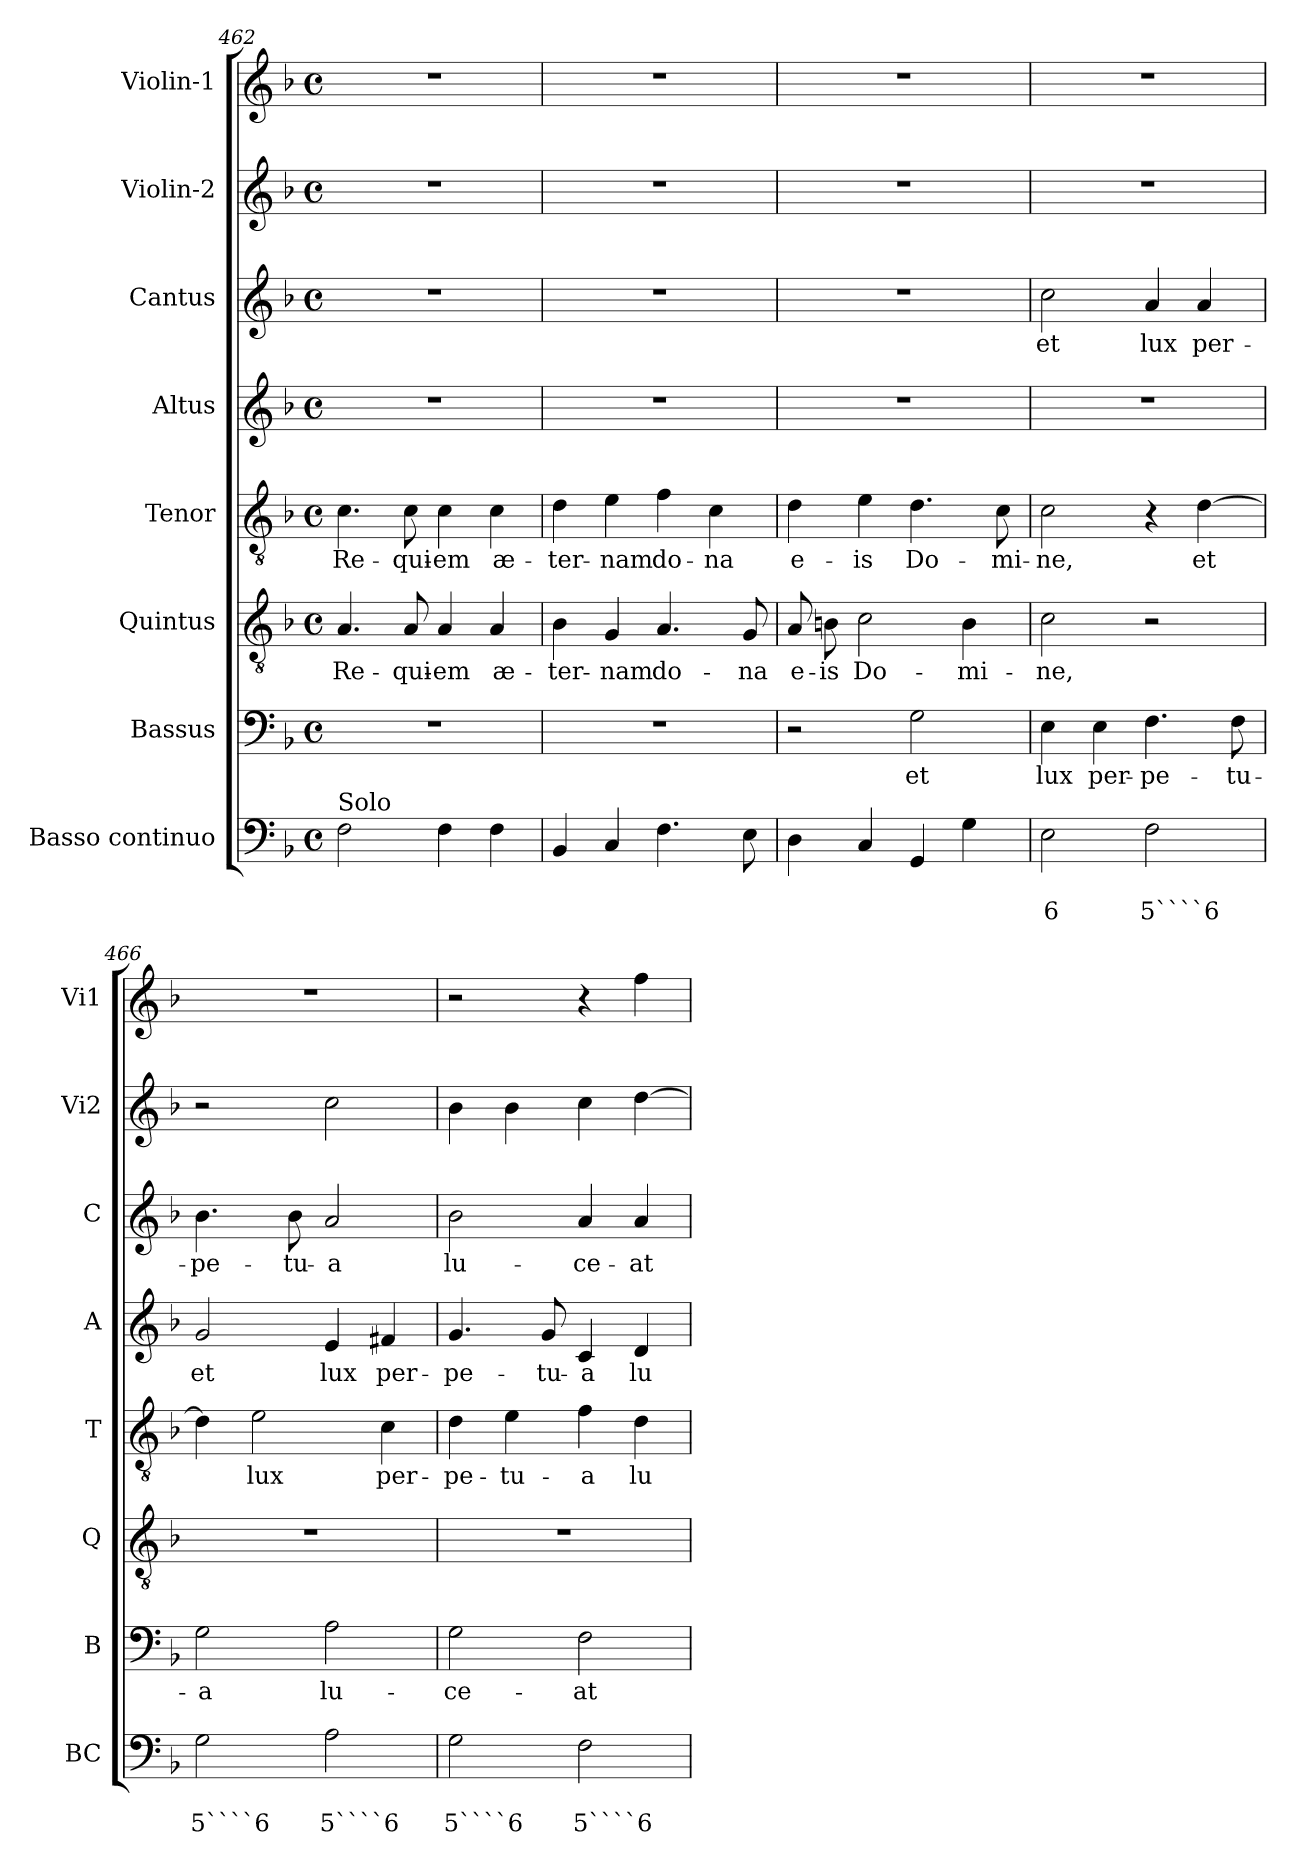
**kern	**text	**text	**kern	**text	**kern	**text	**kern	**text	**kern	**text	**kern	**text	**kern	**kern
*part8	*part8	*part8	*part7	*part7	*part6	*part6	*part5	*part5	*part4	*part4	*part3	*part3	*part2	*part1
*staff8	*staff8	*staff8	*staff7	*staff7	*staff6	*staff6	*staff5	*staff5	*staff4	*staff4	*staff3	*staff3	*staff2	*staff1
*I"Basso continuo	*	*	*I"Bassus	*	*I"Quintus	*	*I"Tenor	*	*I"Altus	*	*I"Cantus	*	*I"Violin-2	*I"Violin-1
*I'BC	*	*	*I'B	*	*I'Q	*	*I'T	*	*I'A	*	*I'C	*	*I'Vi2	*I'Vi1
*clefF4	*	*	*clefF4	*	*clefGv2	*	*clefGv2	*	*clefG2	*	*clefG2	*	*clefG2	*clefG2
*k[b-]	*	*	*k[b-]	*	*k[b-]	*	*k[b-]	*	*k[b-]	*	*k[b-]	*	*k[b-]	*k[b-]
*F:	*	*	*F:	*	*F:	*	*F:	*	*F:	*	*F:	*	*F:	*F:
*M4/4	*	*	*M4/4	*	*M4/4	*	*M4/4	*	*M4/4	*	*M4/4	*	*M4/4	*M4/4
*met(c)	*	*	*met(c)	*	*met(c)	*	*met(c)	*	*met(c)	*	*met(c)	*	*met(c)	*met(c)
=462	=462	=462	=462	=462	=462	=462	=462	=462	=462	=462	=462	=462	=462	=462
!LO:TX:a:t=Solo	!	!	!	!	!	!	!	!	!	!	!	!	!	!
!	!	!	!	!	!	!LO:LY:b	!	!LO:LY:b	!	!	!	!	!	!
2F\	.	.	1r	.	4.A/	Re-	4.c\	Re-	1r	.	1r	.	1r	1r
!	!	!	!	!	!	!LO:LY:b	!	!LO:LY:b	!	!	!	!	!	!
.	.	.	.	.	8A/	-qui-	8c\	-qui-	.	.	.	.	.	.
!	!	!	!	!	!	!LO:LY:b	!	!LO:LY:b	!	!	!	!	!	!
4F\	.	.	.	.	4A/	-em	4c\	-em	.	.	.	.	.	.
!	!	!	!	!	!	!LO:LY:b	!	!LO:LY:b	!	!	!	!	!	!
4F\	.	.	.	.	4A/	æ-	4c\	æ-	.	.	.	.	.	.
=463	=463	=463	=463	=463	=463	=463	=463	=463	=463	=463	=463	=463	=463	=463
!	!	!	!	!	!	!LO:LY:b	!	!LO:LY:b	!	!	!	!	!	!
4BB-/	.	.	1r	.	4B-\	-ter-	4d\	-ter-	1r	.	1r	.	1r	1r
!	!	!	!	!	!	!LO:LY:b	!	!LO:LY:b	!	!	!	!	!	!
4C/	.	.	.	.	4G/	-nam	4e\	-nam	.	.	.	.	.	.
!	!	!	!	!	!	!LO:LY:b	!	!LO:LY:b	!	!	!	!	!	!
4.F\	.	.	.	.	4.A/	do-	4f\	do-	.	.	.	.	.	.
!	!	!	!	!	!	!	!	!LO:LY:b	!	!	!	!	!	!
.	.	.	.	.	.	.	4c\	-na	.	.	.	.	.	.
!	!	!	!	!	!	!LO:LY:b	!	!	!	!	!	!	!	!
8E\	.	.	.	.	8G/	-na	.	.	.	.	.	.	.	.
!!LO:LB:g=z
=464	=464	=464	=464	=464	=464	=464	=464	=464	=464	=464	=464	=464	=464	=464
!	!	!	!	!	!	!LO:LY:b	!	!LO:LY:b	!	!	!	!	!	!
4D\	.	.	2r	.	8A/	e-	4d\	e-	1r	.	1r	.	1r	1r
!	!	!	!	!	!	!LO:LY:b	!	!	!	!	!	!	!	!
.	.	.	.	.	8Bn\	-is	.	.	.	.	.	.	.	.
!	!	!	!	!	!	!LO:LY:b	!	!LO:LY:b	!	!	!	!	!	!
4C/	.	.	.	.	2c\	Do-	4e\	-is	.	.	.	.	.	.
!	!	!	!	!LO:LY:b	!	!	!	!LO:LY:b	!	!	!	!	!	!
4GG/	.	.	2G\	et	.	.	4.d\	Do-	.	.	.	.	.	.
!	!	!	!	!	!	!LO:LY:b	!	!	!	!	!	!	!	!
4G\	.	.	.	.	4B\	-mi-	.	.	.	.	.	.	.	.
!	!	!	!	!	!	!	!	!LO:LY:b	!	!	!	!	!	!
.	.	.	.	.	.	.	8c\	-mi-	.	.	.	.	.	.
=465	=465	=465	=465	=465	=465	=465	=465	=465	=465	=465	=465	=465	=465	=465
!	!	!LO:LY:b	!	!LO:LY:b	!	!LO:LY:b	!	!LO:LY:b	!	!	!	!LO:LY:b	!	!
2E\	.	6	4E\	lux	2c\	-ne,	2c\	-ne,	1r	.	2cc\	et	1r	1r
!	!	!	!	!LO:LY:b	!	!	!	!	!	!	!	!	!	!
.	.	.	4E\	per-	.	.	.	.	.	.	.	.	.	.
!	!	!LO:LY:b	!	!LO:LY:b	!	!	!	!	!	!	!	!LO:LY:b	!	!
2F\	.	5````6	4.F\	-pe-	2r	.	4r	.	.	.	4a/	lux	.	.
!	!	!	!	!	!	!	!	!LO:LY:b	!	!	!	!LO:LY:b	!	!
.	.	.	.	.	.	.	[4d\	et	.	.	4a/	per-	.	.
!	!	!	!	!LO:LY:b	!	!	!	!	!	!	!	!	!	!
.	.	.	8F\	-tu-	.	.	.	.	.	.	.	.	.	.
=466	=466	=466	=466	=466	=466	=466	=466	=466	=466	=466	=466	=466	=466	=466
!	!	!LO:LY:b	!	!LO:LY:b	!	!	!	!	!	!LO:LY:b	!	!LO:LY:b	!	!
2G\	.	5````6	2G\	-a	1r	.	4d\]	.	2g/	et	4.b-\	-pe-	2r	1r
!	!	!	!	!	!	!	!	!LO:LY:b	!	!	!	!	!	!
.	.	.	.	.	.	.	2e\	lux	.	.	.	.	.	.
!	!	!	!	!	!	!	!	!	!	!	!	!LO:LY:b	!	!
.	.	.	.	.	.	.	.	.	.	.	8b-\	-tu-	.	.
!	!	!LO:LY:b	!	!LO:LY:b	!	!	!	!	!	!LO:LY:b	!	!LO:LY:b	!	!
2A\	.	5````6	2A\	lu-	.	.	.	.	4e/	lux	2a/	-a	2cc\	.
!	!	!	!	!	!	!	!	!LO:LY:b	!	!LO:LY:b	!	!	!	!
.	.	.	.	.	.	.	4c\	per-	4f#X/	per-	.	.	.	.
=467	=467	=467	=467	=467	=467	=467	=467	=467	=467	=467	=467	=467	=467	=467
!	!	!LO:LY:b	!	!LO:LY:b	!	!	!	!LO:LY:b	!	!LO:LY:b	!	!LO:LY:b	!	!
2G\	.	5````6	2G\	-ce-	1r	.	4d\	-pe-	4.g/	-pe-	2b-\	lu-	4b-\	2r
!	!	!	!	!	!	!	!	!LO:LY:b	!	!	!	!	!	!
.	.	.	.	.	.	.	4e\	-tu-	.	.	.	.	4b-\	.
!	!	!	!	!	!	!	!	!	!	!LO:LY:b	!	!	!	!
.	.	.	.	.	.	.	.	.	8g/	-tu-	.	.	.	.
!	!	!LO:LY:b	!	!LO:LY:b	!	!	!	!LO:LY:b	!	!LO:LY:b	!	!LO:LY:b	!	!
2F\	.	5````6	2F\	-at	.	.	4f\	-a	4c/	-a	4a/	-ce-	4cc\	4r
!	!	!	!	!	!	!	!	!LO:LY:b	!	!LO:LY:b	!	!LO:LY:b	!	!
.	.	.	.	.	.	.	4d\	lu-	4d/	lu-	4a/	-at	[4dd\	4ff\
=	=	=	=	=	=	=	=	=	=	=	=	=	=	=
*-	*-	*-	*-	*-	*-	*-	*-	*-	*-	*-	*-	*-	*-	*-
